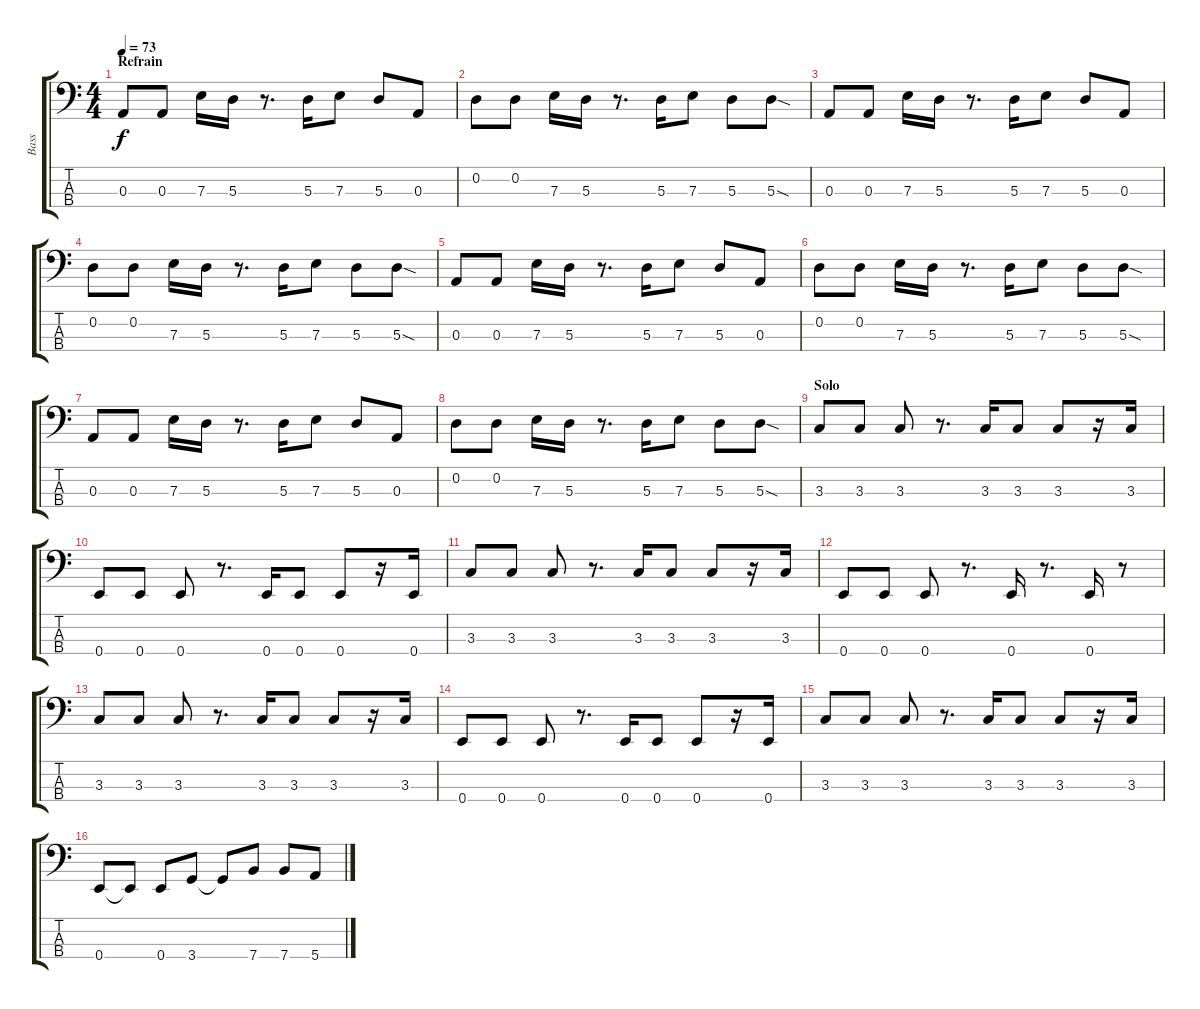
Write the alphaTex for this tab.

\track ("Bass" "Bass") {instrument electricbassfinger}
\staff {score tabs}
\tuning (G2 D2 A1 E1) {hide}
\ts (4 4)
\section ("" "Refrain")
\tempo 73
\clef f4
\ks c
0.3.8{dy f} 0.3.8 7.3.16 5.3.16 r.8{d} 5.3.16 7.3.8 5.3.8 0.3.8 |
0.2.8 0.2.8 7.3.16 5.3.16 r.8{d} 5.3.16 7.3.8 5.3.8 5.3{sod}.8 |
0.3.8 0.3.8 7.3.16 5.3.16 r.8{d} 5.3.16 7.3.8 5.3.8 0.3.8 |
0.2.8 0.2.8 7.3.16 5.3.16 r.8{d} 5.3.16 7.3.8 5.3.8 5.3{sod}.8 |
0.3.8 0.3.8 7.3.16 5.3.16 r.8{d} 5.3.16 7.3.8 5.3.8 0.3.8 |
0.2.8 0.2.8 7.3.16 5.3.16 r.8{d} 5.3.16 7.3.8 5.3.8 5.3{sod}.8 |
0.3.8 0.3.8 7.3.16 5.3.16 r.8{d} 5.3.16 7.3.8 5.3.8 0.3.8 |
0.2.8 0.2.8 7.3.16 5.3.16 r.8{d} 5.3.16 7.3.8 5.3.8 5.3{sod}.8 |
\section ("" "Solo")
3.3.8 3.3.8 3.3.8 r.8{d} 3.3.16 3.3.8 3.3.8 r.16 3.3.16 |
0.4.8 0.4.8 0.4.8 r.8{d} 0.4.16 0.4.8 0.4.8 r.16 0.4.16 |
3.3.8 3.3.8 3.3.8 r.8{d} 3.3.16 3.3.8 3.3.8 r.16 3.3.16 |
0.4.8 0.4.8 0.4.8 r.8{d} 0.4.16 r.8{d} 0.4.16 r.8 |
3.3.8 3.3.8 3.3.8 r.8{d} 3.3.16 3.3.8 3.3.8 r.16 3.3.16 |
0.4.8 0.4.8 0.4.8 r.8{d} 0.4.16 0.4.8 0.4.8 r.16 0.4.16 |
3.3.8 3.3.8 3.3.8 r.8{d} 3.3.16 3.3.8 3.3.8 r.16 3.3.16 |
0.4.8 0.4{t}.8 0.4.8 3.4.8 3.4{t}.8 7.4.8 7.4.8 5.4.8
